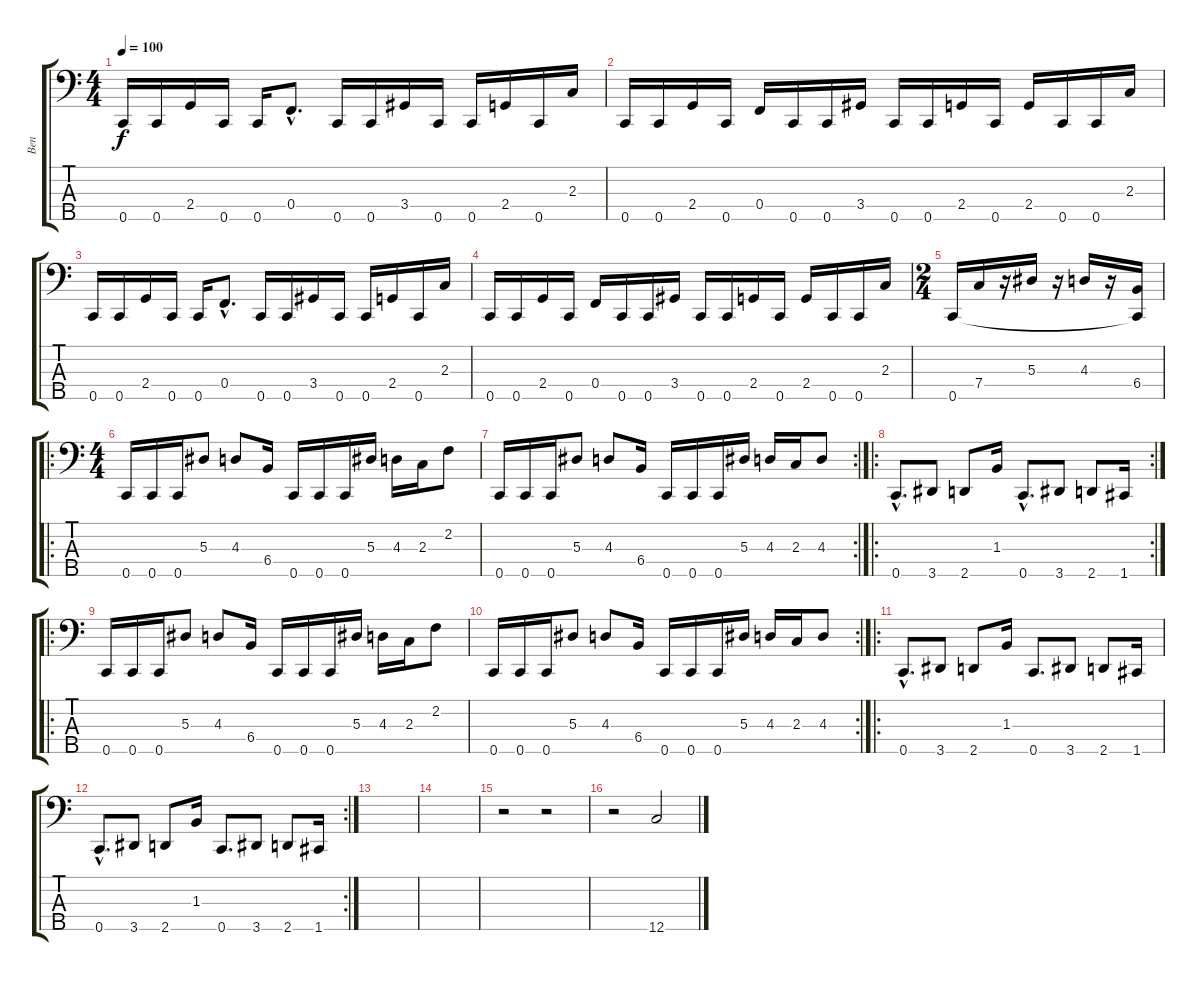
\track ("Ben" "Ben") {instrument electricbassfinger}
\staff {score tabs}
\tuning (Ab2 Eb2 Bb1 F1 C1) {hide}
\ts (4 4)
\tempo 100
\clef f4
\ks c
0.5.16{dy f} 0.5.16 2.4.16 0.5.16 0.5.16 0.4{hac}.8{d} 0.5.16 0.5.16 3.4.16 0.5.16 0.5.16 2.4.16 0.5.16 2.3.16 |
0.5.16 0.5.16 2.4.16 0.5.16 0.4.16 0.5.16 0.5.16 3.4.16 0.5.16 0.5.16 2.4.16 0.5.16 2.4.16 0.5.16 0.5.16 2.3.16 |
0.5.16 0.5.16 2.4.16 0.5.16 0.5.16 0.4{hac}.8{d} 0.5.16 0.5.16 3.4.16 0.5.16 0.5.16 2.4.16 0.5.16 2.3.16 |
0.5.16 0.5.16 2.4.16 0.5.16 0.4.16 0.5.16 0.5.16 3.4.16 0.5.16 0.5.16 2.4.16 0.5.16 2.4.16 0.5.16 0.5.16 2.3.16 |
\ts (2 4)
0.5.16 7.4.16 r.16 5.3.16 r.16 4.3.16 r.16 (6.4 0.5{t}).16 |
\ro
\ts (4 4)
0.5.16 0.5.16 0.5.16 5.3.8 4.3.8 6.4.16 0.5.16 0.5.16 0.5.16 5.3.16 4.3.16 2.3.16 2.2.8 |
\rc 2
0.5.16 0.5.16 0.5.16 5.3.8 4.3.8 6.4.16 0.5.16 0.5.16 0.5.16 5.3.16 4.3.16 2.3.16 4.3.8 |
\ro
\rc 2
0.5{hac}.8{d} 3.5.8 2.5.8 1.3.16 0.5{hac}.8{d} 3.5.8 2.5.8 1.5.16 |
\ro
0.5.16 0.5.16 0.5.16 5.3.8 4.3.8 6.4.16 0.5.16 0.5.16 0.5.16 5.3.16 4.3.16 2.3.16 2.2.8 |
\rc 2
0.5.16 0.5.16 0.5.16 5.3.8 4.3.8 6.4.16 0.5.16 0.5.16 0.5.16 5.3.16 4.3.16 2.3.16 4.3.8 |
\ro
0.5{hac}.8{d} 3.5.8 2.5.8 1.3.16 0.5.8{d} 3.5.8 2.5.8 1.5.16 |
\rc 2
0.5{hac}.8{d} 3.5.8 2.5.8 1.3.16 0.5.8{d} 3.5.8 2.5.8 1.5.16 |
|
|
r.2 r.2 |
r.2 12.5{sl}.2
